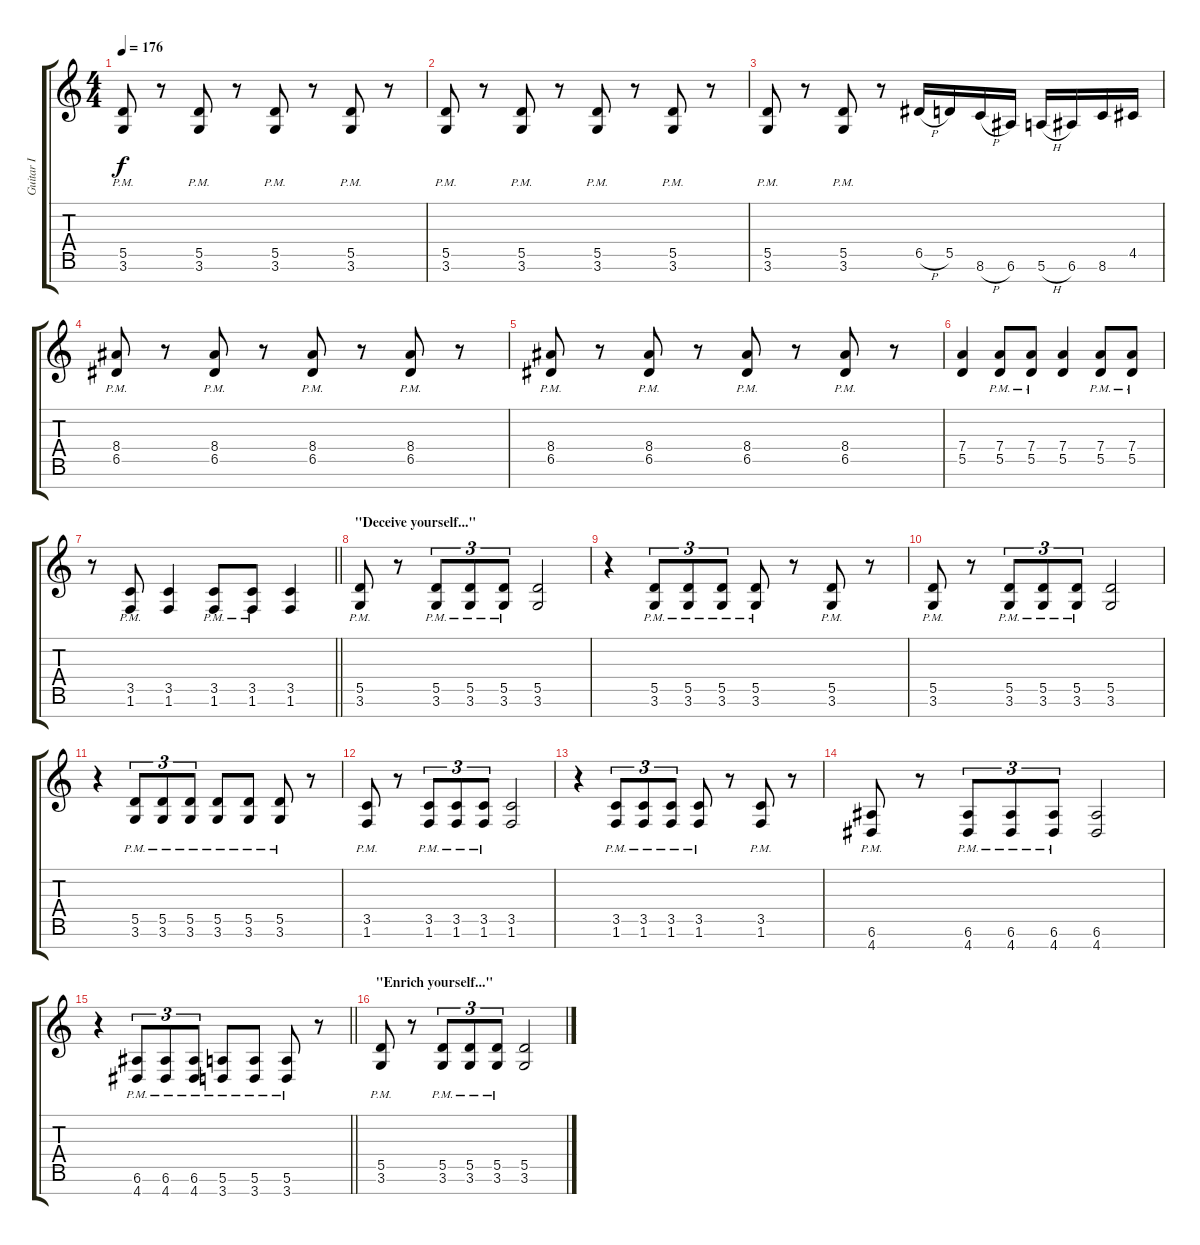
\track ("Guitar I" "Guitar I") {instrument distortionguitar}
\staff {score tabs}
\tuning (E4 B3 G3 D3 A2 E2 B1) {hide}
\ts (4 4)
\tempo 176
\clef g2
\ks c
(5.5{pm} 3.6{pm}).8{dy f} r.8 (5.5{pm} 3.6{pm}).8 r.8 (5.5{pm} 3.6{pm}).8 r.8 (5.5{pm} 3.6{pm}).8 r.8 |
(5.5{pm} 3.6{pm}).8 r.8 (5.5{pm} 3.6{pm}).8 r.8 (5.5{pm} 3.6{pm}).8 r.8 (5.5{pm} 3.6{pm}).8 r.8 |
(5.5{pm} 3.6{pm}).8 r.8 (5.5{pm} 3.6{pm}).8 r.8 6.5{h}.16 5.5.16 8.6{h}.16 6.6.16 5.6{h}.16 6.6.16 8.6.16 4.5.16 |
(8.4{pm} 6.5{pm}).8 r.8 (8.4{pm} 6.5{pm}).8 r.8 (8.4{pm} 6.5{pm}).8 r.8 (8.4{pm} 6.5{pm}).8 r.8 |
(8.4{pm} 6.5{pm}).8 r.8 (8.4{pm} 6.5{pm}).8 r.8 (8.4{pm} 6.5{pm}).8 r.8 (8.4{pm} 6.5{pm}).8 r.8 |
(7.4 5.5).4 (7.4{pm} 5.5{pm}).8 (7.4{pm} 5.5{pm}).8 (7.4 5.5).4 (7.4{pm} 5.5{pm}).8 (7.4{pm} 5.5{pm}).8 |
\barLineRight lightlight
r.8 (3.5{pm} 1.6{pm}).8 (3.5 1.6).4 (3.5{pm} 1.6{pm}).8 (3.5{pm} 1.6{pm}).8 (3.5 1.6).4 |
\section ("" "\"Deceive yourself...\"")
(5.5{pm} 3.6{pm}).8 r.8 (5.5{pm} 3.6{pm}).8{tu (3 2)} (5.5{pm} 3.6{pm}).8{tu (3 2)} (5.5{pm} 3.6{pm}).8{tu (3 2)} (5.5 3.6).2 |
r.4 (5.5{pm} 3.6{pm}).8{tu (3 2)} (5.5{pm} 3.6{pm}).8{tu (3 2)} (5.5{pm} 3.6{pm}).8{tu (3 2)} (5.5{pm} 3.6{pm}).8 r.8 (5.5{pm} 3.6{pm}).8 r.8 |
(5.5{pm} 3.6{pm}).8 r.8 (5.5{pm} 3.6{pm}).8{tu (3 2)} (5.5{pm} 3.6{pm}).8{tu (3 2)} (5.5{pm} 3.6{pm}).8{tu (3 2)} (5.5 3.6).2 |
r.4 (5.5{pm} 3.6{pm}).8{tu (3 2)} (5.5{pm} 3.6{pm}).8{tu (3 2)} (5.5{pm} 3.6{pm}).8{tu (3 2)} (5.5{pm} 3.6{pm}).8 (5.5{pm} 3.6{pm}).8 (5.5{pm} 3.6{pm}).8 r.8 |
(3.5{pm} 1.6{pm}).8 r.8 (3.5{pm} 1.6{pm}).8{tu (3 2)} (3.5{pm} 1.6{pm}).8{tu (3 2)} (3.5{pm} 1.6{pm}).8{tu (3 2)} (3.5 1.6).2 |
r.4 (3.5{pm} 1.6{pm}).8{tu (3 2)} (3.5{pm} 1.6{pm}).8{tu (3 2)} (3.5{pm} 1.6{pm}).8{tu (3 2)} (3.5{pm} 1.6{pm}).8 r.8 (3.5{pm} 1.6{pm}).8 r.8 |
(6.6{pm} 4.7{pm}).8 r.8 (6.6{pm} 4.7{pm}).8{tu (3 2)} (6.6{pm} 4.7{pm}).8{tu (3 2)} (6.6{pm} 4.7{pm}).8{tu (3 2)} (6.6 4.7).2 |
\barLineRight lightlight
r.4 (6.6{pm} 4.7{pm}).8{tu (3 2)} (6.6{pm} 4.7{pm}).8{tu (3 2)} (6.6{pm} 4.7{pm}).8{tu (3 2)} (5.6{pm} 3.7{pm}).8 (5.6{pm} 3.7{pm}).8 (5.6{pm} 3.7{pm}).8 r.8 |
\section ("" "\"Enrich yourself...\"")
(5.5{pm} 3.6{pm}).8 r.8 (5.5{pm} 3.6{pm}).8{tu (3 2)} (5.5{pm} 3.6{pm}).8{tu (3 2)} (5.5{pm} 3.6{pm}).8{tu (3 2)} (5.5 3.6).2
